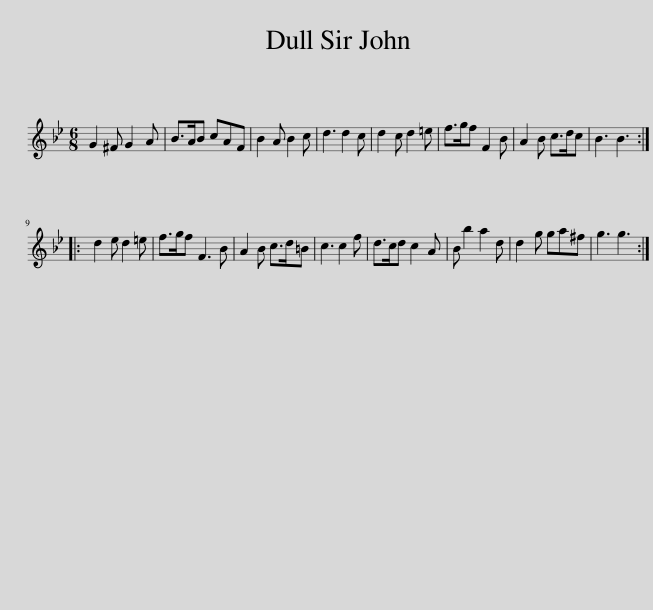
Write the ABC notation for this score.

X:1
L:1/8
M:6/8
I:linebreak $
K:Gmin
V:1 treble
V:1
 G2 ^F G2 A | B>AB cAF | B2 A B2 c | d3 d2 c | d2 c d2 =e | %5
 f>gf F2 B | A2 B c>dc | B3 B3 ::$ d2 e d2 =e | f>gf F3 B | %10
 A2 B c>d=B | c3 c2 f | d>cd c2 A | B b2 a2 d | d2 g ga^f | %15
 g3 g3 :| %16
